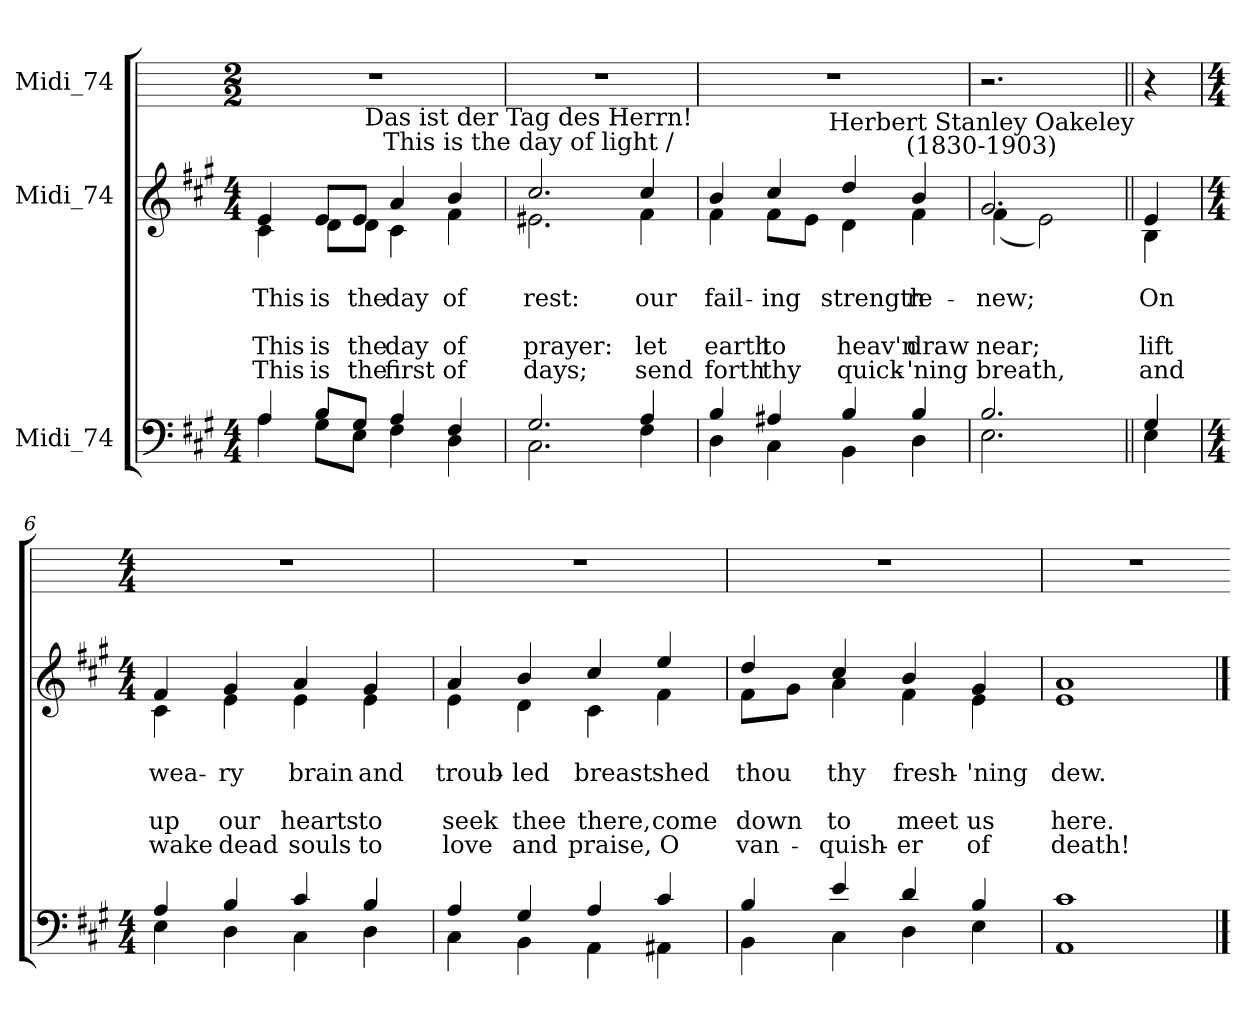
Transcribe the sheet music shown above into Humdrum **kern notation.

**kern	**kern	**text	**text	**text	**text	**text	**kern
*part3	*part2	*part2	*part2	*part2	*part2	*part2	*part1
*staff3	*staff2	*staff2	*staff2	*staff2	*staff2	*staff2	*staff1
*I"Midi_74	*I"Midi_74	*	*	*	*	*	*I"Midi_74
*clefF4	*clefG2	*	*	*	*	*	*
*k[f#c#g#]	*k[f#c#g#]	*	*	*	*	*	*
*A:	*A:	*	*	*	*	*	*
*M4/4	*M4/4	*	*	*	*	*	*M2/2
=1	=1	=1	=1	=1	=1	=1	=1
*^	*	*	*	*	*	*	*
!	!	!LO:TX:a:cj:t=John Ellerton\n(1826-1893)	!	!	!	!	!	!
!	!	!	!LO:LY:b	!	!LO:LY:b	!	!LO:LY:b	!
*	*	*^	*	*	*	*	*	*
!	!	!	!	!	!LO:LY:b	!	!LO:LY:b	!	!
4A/	4A\	4e/	4c#\	.	This	.	This	This	1r
!	!	!	!	!LO:LY:b	!	!LO:LY:b	!	!LO:LY:b	!
!	!	!	!	!	!LO:LY:b	!	!LO:LY:b	!	!
8B/L	8G#\L	8e/L	8d\L	.	is	.	is	is	.
!	!	!	!	!LO:LY:b	!	!LO:LY:b	!	!LO:LY:b	!
!	!	!	!	!	!LO:LY:b	!	!LO:LY:b	!	!
8G#/J	8E\J	8e/J	8d\J	.	the	.	the	the	.
!	!	!	!	!LO:LY:b	!	!LO:LY:b	!	!LO:LY:b	!
!	!	!	!	!	!LO:LY:b	!	!LO:LY:b	!	!
4A/	4F#\	4a/	4c#\	.	day	.	day	first	.
!	!	!	!	!LO:LY:b	!	!LO:LY:b	!	!LO:LY:b	!
!	!	!	!	!	!LO:LY:b	!	!LO:LY:b	!	!
4F#/	4D\	4b/	4f#\	.	of	.	of	of	.
=2	=2	=2	=2	=2	=2	=2	=2	=2	=2
!	!	!LO:TX:a:cj:t=This is the day of light /	!	!	!	!	!	!	!
!	!	!LO:TX:a:cj:t=Das ist der Tag des Herrn!	!	!	!	!	!	!	!
!	!	!	!	!LO:LY:b	!	!LO:LY:b	!	!LO:LY:b	!
!	!	!	!	!	!LO:LY:b	!	!LO:LY:b	!	!
2.G#/	2.C#\	2.cc#/	2.e#X\	.	rest:	.	prayer:	days;	1r
!	!	!	!	!LO:LY:b	!	!LO:LY:b	!	!LO:LY:b	!
!	!	!	!	!	!LO:LY:b	!	!LO:LY:b	!	!
4A/	4F#\	4cc#/	4f#\	.	our	.	let	send	.
=3	=3	=3	=3	=3	=3	=3	=3	=3	=3
!	!	!	!	!LO:LY:b	!	!LO:LY:b	!	!LO:LY:b	!
!	!	!	!	!	!LO:LY:b	!	!LO:LY:b	!	!
4B/	4D\	4b/	4f#\	.	fail-	.	-earth	forth	1r
!	!	!	!	!LO:LY:b	!	!LO:LY:b	!	!LO:LY:b	!
!	!	!	!	!	!LO:LY:b	!	!LO:LY:b	!	!
4A#X/	4C#\	4cc#/	8f#\L	.	ing	.	to	thy	.
.	.	.	8e\J	.	.	.	.	.	.
!	!	!	!	!LO:LY:b	!	!LO:LY:b	!	!LO:LY:b	!
!	!	!	!	!	!LO:LY:b	!	!LO:LY:b	!	!
4B/	4BB\	4dd/	4d\	.	strength	.	heav'n	-quick-	.
!	!	!	!	!LO:LY:b	!	!LO:LY:b	!	!LO:LY:b	!
!	!	!	!	!	!LO:LY:b	!	!LO:LY:b	!	!
4B/	4D\	4b/	4f#\	.	re-	.	-draw	'ning	.
=4	=4	=4	=4	=4	=4	=4	=4	=4	=4
!	!	!LO:TX:a:cj:t=Herbert Stanley Oakeley\n(1830-1903)	!	!	!	!	!	!	!
!	!	!	!	!LO:LY:b	!	!LO:LY:b	!	!LO:LY:b	!
!	!	!	!	!	!LO:LY:b	!	!LO:LY:b	!	!
2.B/	2.E\	2.g#/	(<4f#\	.	new;	.	near;	breath,	2.r
.	.	.	2e\)	.	.	.	.	.	.
=5||	=5||	=5||	=5||	=5||	=5||	=5||	=5||	=5||	=5||
!	!	!	!	!LO:LY:b	!	!LO:LY:b	!	!LO:LY:b	!
!	!	!	!	!	!LO:LY:b	!	!LO:LY:b	!	!
4G#/	4E\	4e/	4B\	.	On	.	lift	and	4r
!!LO:LB:g=z
=6	=6	=6	=6	=6	=6	=6	=6	=6	=6
*M4/4	*	*M4/4	*	*	*	*	*	*	*M4/4
!	!	!	!	!LO:LY:b	!	!LO:LY:b	!	!LO:LY:b	!
!	!	!	!	!	!LO:LY:b	!	!LO:LY:b	!	!
4A/	4E\	4f#/	4c#\	.	wea-	.	-up	wake	1r
!	!	!	!	!LO:LY:b	!	!LO:LY:b	!	!LO:LY:b	!
!	!	!	!	!	!LO:LY:b	!	!LO:LY:b	!	!
4B/	4D\	4g#/	4e\	.	ry	.	our	dead	.
!	!	!	!	!LO:LY:b	!	!LO:LY:b	!	!LO:LY:b	!
!	!	!	!	!	!LO:LY:b	!	!LO:LY:b	!	!
4c#/	4C#\	4a/	4e\	.	brain	.	hearts	souls	.
!	!	!	!	!LO:LY:b	!	!LO:LY:b	!	!LO:LY:b	!
!	!	!	!	!	!LO:LY:b	!	!LO:LY:b	!	!
4B/	4D\	4g#/	4e\	.	and	.	to	to	.
=7	=7	=7	=7	=7	=7	=7	=7	=7	=7
!	!	!	!	!LO:LY:b	!	!LO:LY:b	!	!LO:LY:b	!
!	!	!	!	!	!LO:LY:b	!	!LO:LY:b	!	!
4A/	4C#\	4a/	4e\	.	troub-	.	-seek	-love	1r
!	!	!	!	!LO:LY:b	!	!LO:LY:b	!	!LO:LY:b	!
!	!	!	!	!	!LO:LY:b	!	!LO:LY:b	!	!
4G#/	4BB\	4b/	4d\	.	led	.	thee	and	.
!	!	!	!	!LO:LY:b	!	!LO:LY:b	!	!LO:LY:b	!
!	!	!	!	!	!LO:LY:b	!	!LO:LY:b	!	!
4A/	4AA\	4cc#/	4c#\	.	breast	.	there,	praise,	.
!	!	!	!	!LO:LY:b	!	!LO:LY:b	!	!LO:LY:b	!
!	!	!	!	!	!LO:LY:b	!	!LO:LY:b	!	!
4c#/	4AA#X\	4ee/	4f#\	.	shed	.	come	O	.
=8	=8	=8	=8	=8	=8	=8	=8	=8	=8
!	!	!	!	!LO:LY:b	!	!LO:LY:b	!	!LO:LY:b	!
!	!	!	!	!	!LO:LY:b	!	!LO:LY:b	!	!
4B/	4BB\	4dd/	8f#\L	.	thou	.	down	van-	1r
.	.	.	8g#\J	.	.	.	.	.	.
!	!	!	!	!LO:LY:b	!	!LO:LY:b	!	!LO:LY:b	!
!	!	!	!	!	!LO:LY:b	!	!LO:LY:b	!	!
4e/	4C#\	4cc#/	4a\	.	thy	.	to	quish-	.
!	!	!	!	!LO:LY:b	!	!LO:LY:b	!	!LO:LY:b	!
!	!	!	!	!	!LO:LY:b	!	!LO:LY:b	!	!
4d/	4D\	4b/	4f#\	.	fresh-	.	-meet	er	.
!	!	!	!	!LO:LY:b	!	!LO:LY:b	!	!LO:LY:b	!
!	!	!	!	!	!LO:LY:b	!	!LO:LY:b	!	!
4B/	4E\	4g#/	4e\	.	'ning	.	us	of	.
=9	=9	=9	=9	=9	=9	=9	=9	=9	=9
!	!	!	!	!LO:LY:b	!	!LO:LY:b	!	!LO:LY:b	!
!	!	!	!	!	!LO:LY:b	!	!LO:LY:b	!	!
1c#/	1AA\	1a/	1e\	.	dew.	.	here.	death!	1r
*v	*v	*	*	*	*	*	*	*	*
*	*v	*v	*	*	*	*	*	*
==	==	=	=	=	=	=	=
*-	*-	*-	*-	*-	*-	*-	*-
